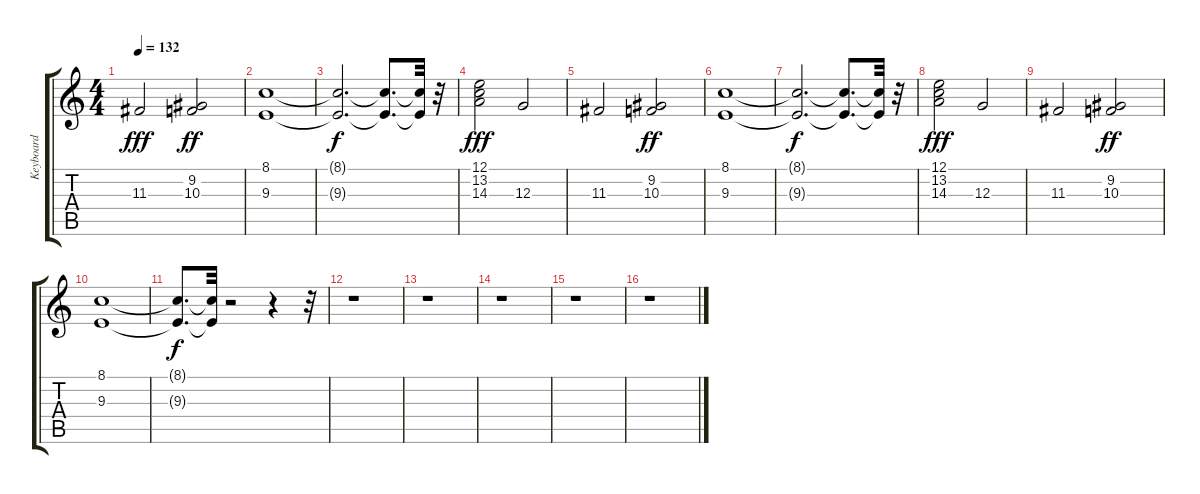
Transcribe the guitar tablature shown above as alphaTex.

\track ("Keyboard" "Keyboard") {instrument stringensemble2}
\staff {score tabs}
\tuning (E4 B3 G3 D3 A2 E2) {hide}
\ts (4 4)
\tempo 132
\clef g2
\ks c
11.3.2{dy fff} (9.2 10.3).2{dy ff} |
(8.1 9.3).1 |
(8.1{t} 9.3{t}).2{d dy f} (8.1{t} 9.3{t}).8{d} (8.1{t} 9.3{t}).32 r.32 |
(12.1 13.2 14.3).2{dy fff} 12.3.2 |
11.3.2 (9.2 10.3).2{dy ff} |
(8.1 9.3).1 |
(8.1{t} 9.3{t}).2{d dy f} (8.1{t} 9.3{t}).8{d} (8.1{t} 9.3{t}).32 r.32 |
(12.1 13.2 14.3).2{dy fff} 12.3.2 |
11.3.2 (9.2 10.3).2{dy ff} |
(8.1 9.3).1 |
(8.1{t} 9.3{t}).8{d dy f} (8.1{t} 9.3{t}).32 r.2 r.4 r.32 |
r.1 |
r.1 |
r.1 |
r.1 |
r.1
